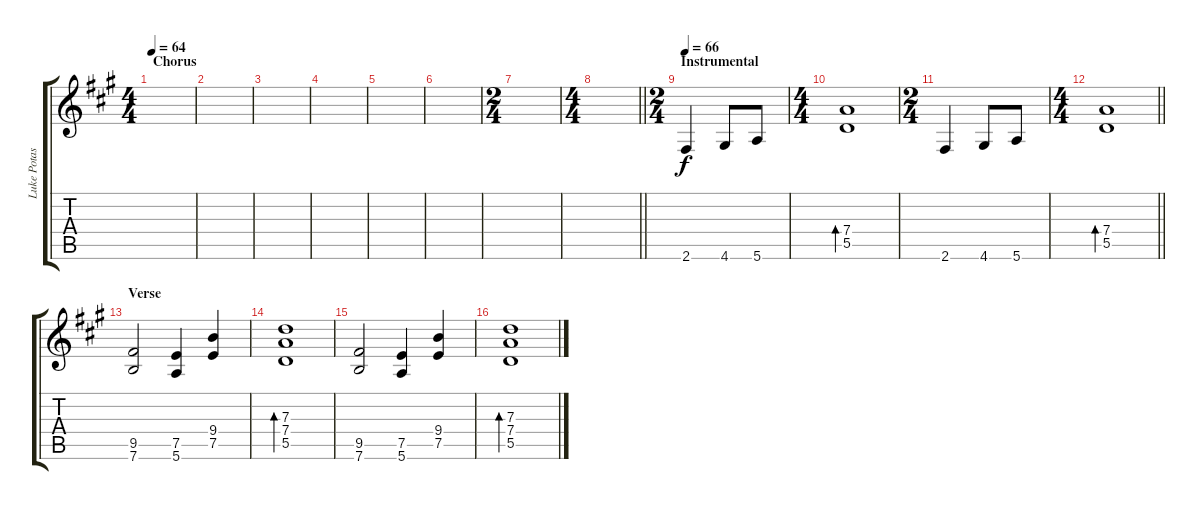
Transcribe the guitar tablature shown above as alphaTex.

\track ("Luke Potashnick Rhythm" "Luke Potas") {instrument electricguitarjazz}
\staff {score tabs}
\tuning (E4 B3 G3 D3 A2 E2) {hide}
\ts (4 4)
\section ("" "Chorus")
\tempo 64
\clef g2
\ks f#minor
|
|
|
|
|
|
\ts (2 4)
|
\ts (4 4)
\barLineRight lightlight
|
\ts (2 4)
\section ("" "Instrumental")
\tempo 66
2.6.4 4.6.8 5.6.8 |
\ts (4 4)
(7.4 5.5).1{bd 30} |
\ts (2 4)
2.6.4 4.6.8 5.6.8 |
\ts (4 4)
\barLineRight lightlight
(7.4 5.5).1{bd 30} |
\section ("" "Verse")
(9.5 7.6).2 (7.5 5.6).4 (9.4 7.5).4 |
(7.3 7.4 5.5).1{bd 30} |
(9.5 7.6).2 (7.5 5.6).4 (9.4 7.5).4 |
(7.3 7.4 5.5).1{bd 30}
